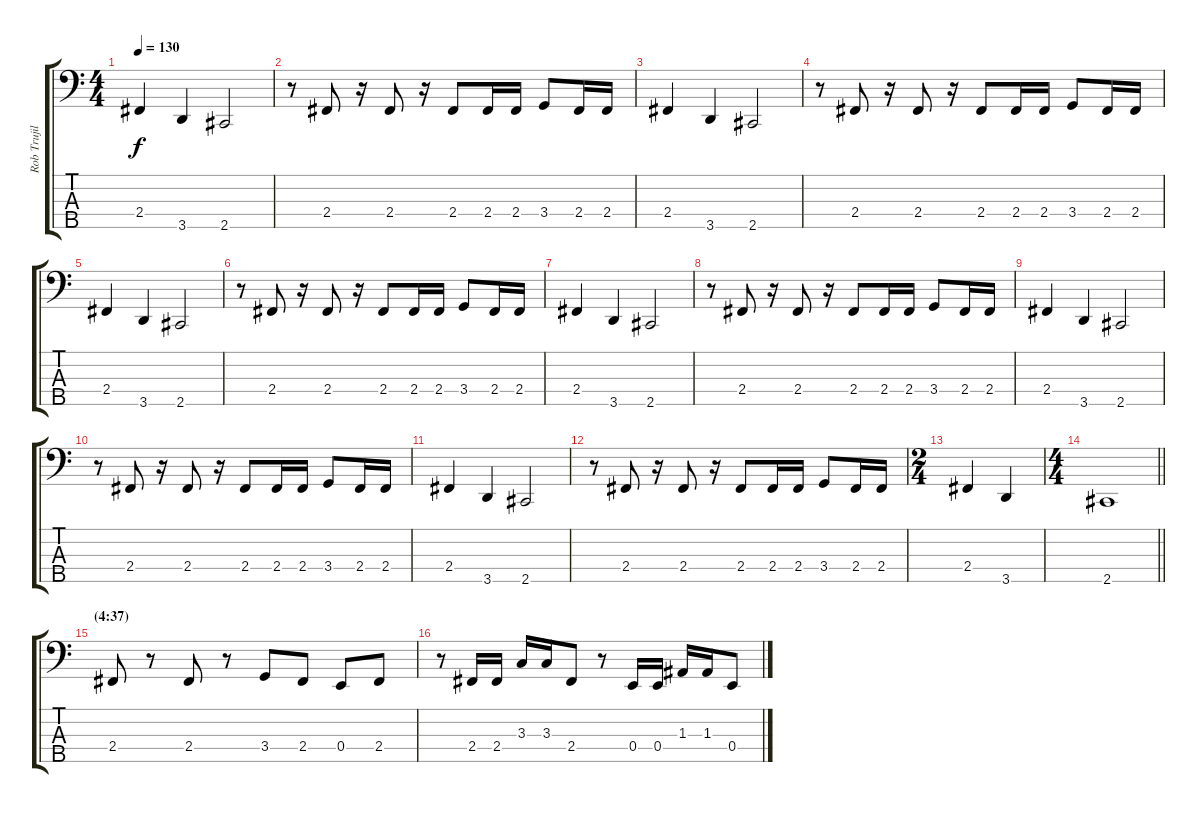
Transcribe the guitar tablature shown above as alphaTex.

\track ("Rob Trujilo" "Rob Trujil") {instrument electricbassfinger}
\staff {score tabs}
\tuning (G2 D2 A1 E1 B0) {hide}
\ts (4 4)
\tempo 130
\clef f4
\ks c
2.4.4{dy f} 3.5.4 2.5.2 |
r.8 2.4.8 r.16 2.4.8 r.16 2.4.8 2.4.16 2.4.16 3.4.8 2.4.16 2.4.16 |
2.4.4 3.5.4 2.5.2 |
r.8 2.4.8 r.16 2.4.8 r.16 2.4.8 2.4.16 2.4.16 3.4.8 2.4.16 2.4.16 |
2.4.4 3.5.4 2.5.2 |
r.8 2.4.8 r.16 2.4.8 r.16 2.4.8 2.4.16 2.4.16 3.4.8 2.4.16 2.4.16 |
2.4.4 3.5.4 2.5.2 |
r.8 2.4.8 r.16 2.4.8 r.16 2.4.8 2.4.16 2.4.16 3.4.8 2.4.16 2.4.16 |
2.4.4 3.5.4 2.5.2 |
r.8 2.4.8 r.16 2.4.8 r.16 2.4.8 2.4.16 2.4.16 3.4.8 2.4.16 2.4.16 |
2.4.4 3.5.4 2.5.2 |
r.8 2.4.8 r.16 2.4.8 r.16 2.4.8 2.4.16 2.4.16 3.4.8 2.4.16 2.4.16 |
\ts (2 4)
2.4.4 3.5.4 |
\ts (4 4)
\barLineRight lightlight
2.5.1 |
\section ("" "(4:37)")
2.4.8 r.8 2.4.8 r.8 3.4.8 2.4.8 0.4.8 2.4.8 |
r.8 2.4.16 2.4.16 3.3.16 3.3.16 2.4.8 r.8 0.4.16 0.4.16 1.3.16 1.3.16 0.4.8
